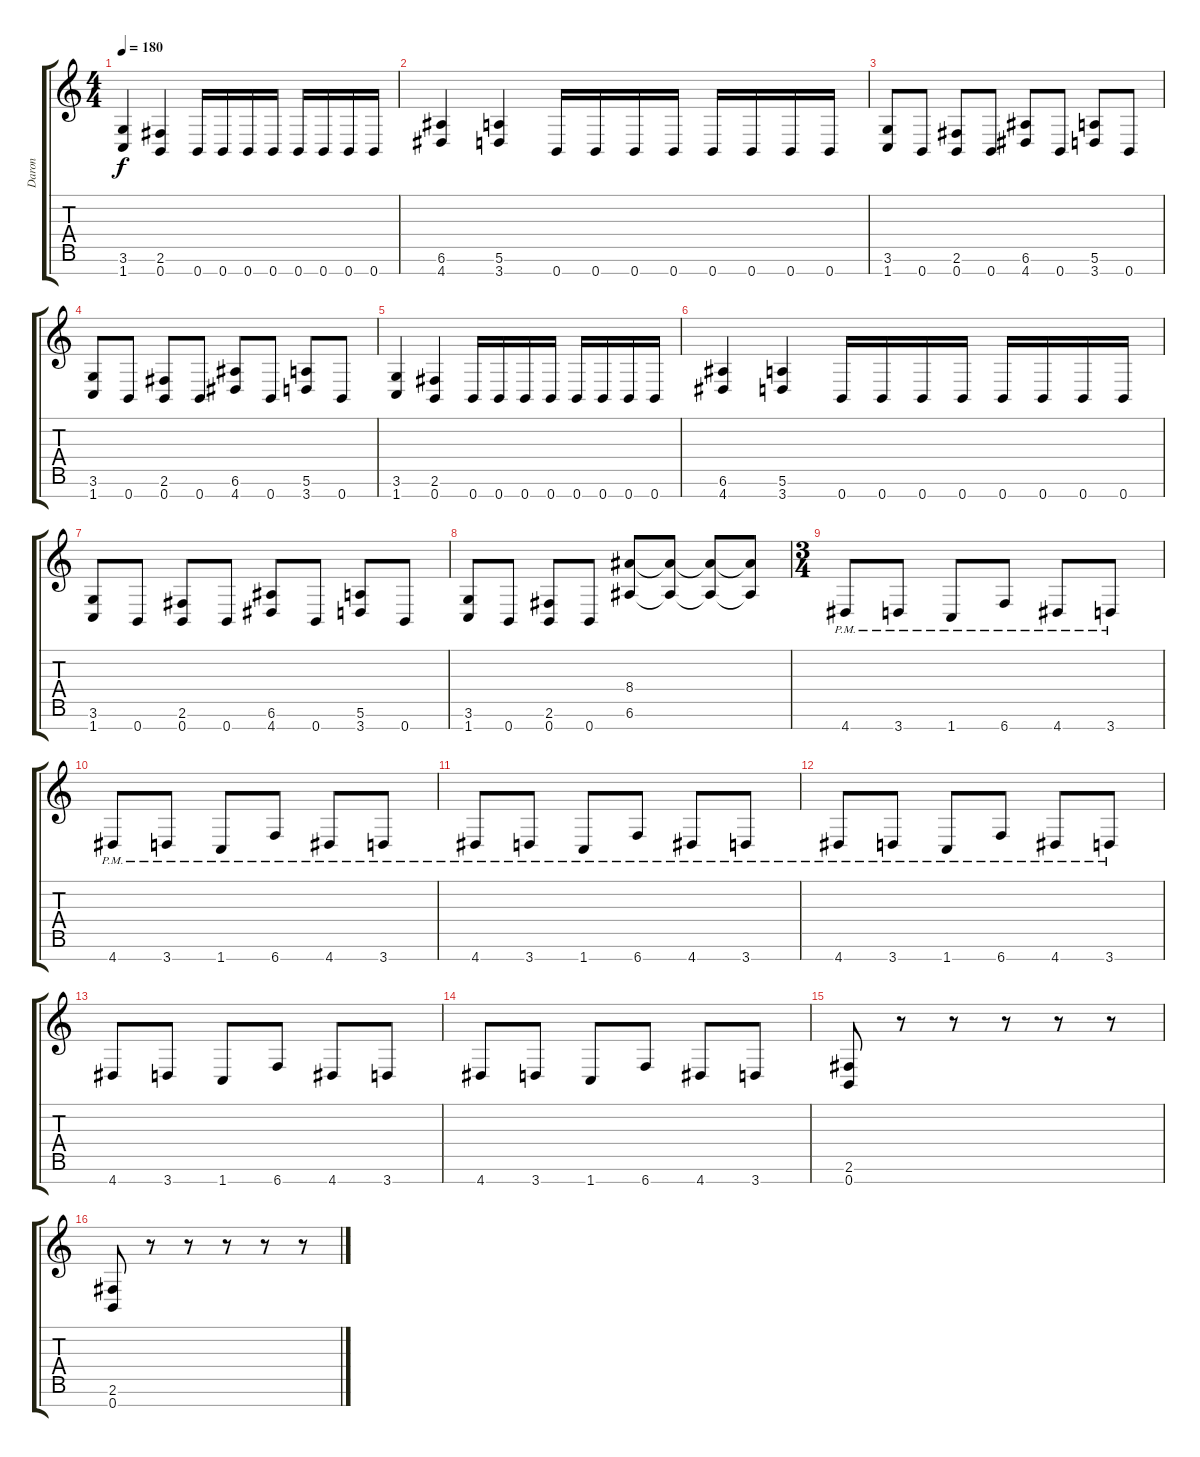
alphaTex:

\track ("Daron" "Daron") {instrument distortionguitar}
\staff {score tabs}
\tuning (E4 B3 G3 D3 A2 E2 B1) {hide}
\ts (4 4)
\tempo 180
\clef g2
\ks c
(3.6 1.7).4{dy f} (2.6 0.7).4 0.7.16 0.7.16 0.7.16 0.7.16 0.7.16 0.7.16 0.7.16 0.7.16 |
(6.6 4.7).4 (5.6 3.7).4 0.7.16 0.7.16 0.7.16 0.7.16 0.7.16 0.7.16 0.7.16 0.7.16 |
(3.6 1.7).8 0.7.8 (2.6 0.7).8 0.7.8 (6.6 4.7).8 0.7.8 (5.6 3.7).8 0.7.8 |
(3.6 1.7).8 0.7.8 (2.6 0.7).8 0.7.8 (6.6 4.7).8 0.7.8 (5.6 3.7).8 0.7.8 |
(3.6 1.7).4 (2.6 0.7).4 0.7.16 0.7.16 0.7.16 0.7.16 0.7.16 0.7.16 0.7.16 0.7.16 |
(6.6 4.7).4 (5.6 3.7).4 0.7.16 0.7.16 0.7.16 0.7.16 0.7.16 0.7.16 0.7.16 0.7.16 |
(3.6 1.7).8 0.7.8 (2.6 0.7).8 0.7.8 (6.6 4.7).8 0.7.8 (5.6 3.7).8 0.7.8 |
(3.6 1.7).8 0.7.8 (2.6 0.7).8 0.7.8 (8.4 6.6).8 (8.4{t} 6.6{t}).8 (8.4{t} 6.6{t}).8 (8.4{t} 6.6{t}).8 |
\ts (3 4)
4.7{pm}.8 3.7{pm}.8 1.7{pm}.8 6.7{pm}.8 4.7{pm}.8 3.7{pm}.8 |
4.7{pm}.8 3.7{pm}.8 1.7{pm}.8 6.7{pm}.8 4.7{pm}.8 3.7{pm}.8 |
4.7{pm}.8 3.7{pm}.8 1.7{pm}.8 6.7{pm}.8 4.7{pm}.8 3.7{pm}.8 |
4.7{pm}.8 3.7{pm}.8 1.7{pm}.8 6.7{pm}.8 4.7{pm}.8 3.7{pm}.8 |
4.7.8 3.7.8 1.7.8 6.7.8 4.7.8 3.7.8 |
4.7.8 3.7.8 1.7.8 6.7.8 4.7.8 3.7.8 |
(2.6 0.7).8 r.8 r.8 r.8 r.8 r.8 |
(2.6 0.7).8 r.8 r.8 r.8 r.8 r.8
